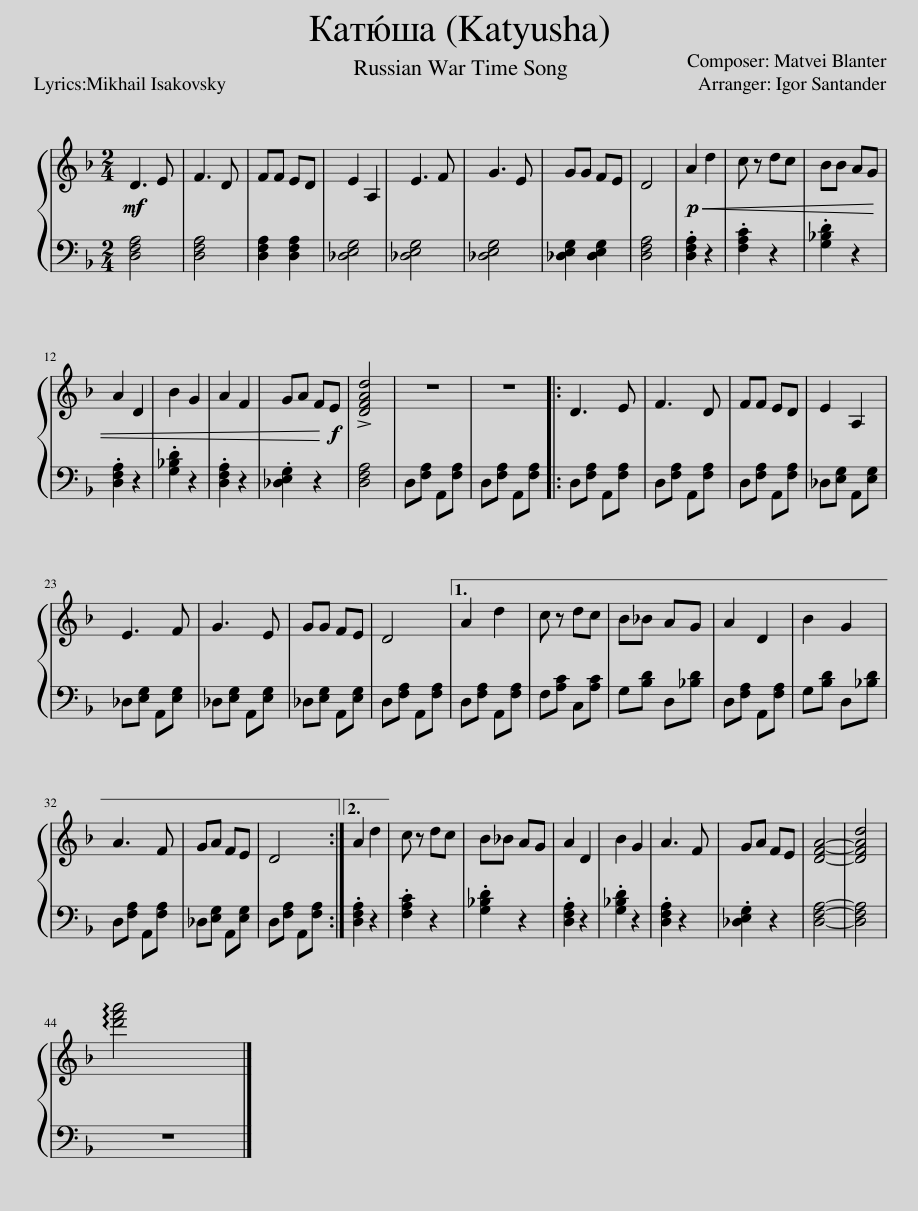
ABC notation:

X:1
%%score { 1 | 2 }
L:1/8
M:2/4
I:linebreak $
K:F
V:1 treble
V:2 bass
V:1
!mf! D3 E | F3 D | FF ED | E2 A,2 | E3 F | %5
 G3 E | GG FE | D4 |!p!!<(! A2 d2 | c z dc | %10
 BB AG |$ A2 D2 | B2 G2 | A2 F2 | GA F!f!E!<)! | %15
 !>![DFAd]4 | z4 | z4 |: D3 E | F3 D | %20
 FF ED | E2 A,2 |$ E3 F | G3 E | GG FE | %25
 D4 |1 A2 d2 | c z dc | B_B AG | A2 D2 | %30
 B2 G2 |$ A3 F | GA FE | D4 :|2 A2 d2 || %35
 c z dc | B_B AG | A2 D2 | B2 G2 | A3 F | %40
 GA FE | [DFA]4- | [DFAd]4 |$ !arpeggio![d'f'a']4 |] %44
V:2
 [D,F,A,]4 | [D,F,A,]4 | [D,F,A,]2 [D,F,A,]2 | [_D,E,G,]4 | [_D,E,G,]4 | %5
 [_D,E,G,]4 | [_D,E,G,]2 [D,E,G,]2 | [D,F,A,]4 | .[D,F,A,]2 z2 | .[F,A,C]2 z2 | %10
 .[G,_B,D]2 z2 |$ .[D,F,A,]2 z2 | .[G,_B,D]2 z2 | .[D,F,A,]2 z2 | .[_D,E,G,]2 z2 | %15
 [D,F,A,]4 | D,[F,A,] A,,[F,A,] | D,[F,A,] A,,[F,A,] |: D,[F,A,] A,,[F,A,] | D,[F,A,] A,,[F,A,] | %20
 D,[F,A,] A,,[F,A,] | _D,[E,G,] A,,[E,G,] |$ _D,[E,G,] A,,[E,G,] | _D,[E,G,] A,,[E,G,] | _D,[E,G,] A,,[E,G,] | %25
 D,[F,A,] A,,[F,A,] |1 D,[F,A,] A,,[F,A,] | F,[A,C] C,[A,C] | G,[B,D] D,[_B,D] | D,[F,A,] A,,[F,A,] | %30
 G,[B,D] D,[_B,D] |$ D,[F,A,] A,,[F,A,] | _D,[E,G,] A,,[E,G,] | D,[F,A,] A,,[F,A,] :|2 .[D,F,A,]2 z2 || %35
 .[F,A,C]2 z2 | .[G,_B,D]2 z2 | .[D,F,A,]2 z2 | .[G,_B,D]2 z2 | .[D,F,A,]2 z2 | %40
 .[_D,E,G,]2 z2 | [D,F,A,]4- | [D,F,A,]4 |$ z4 |] %44
